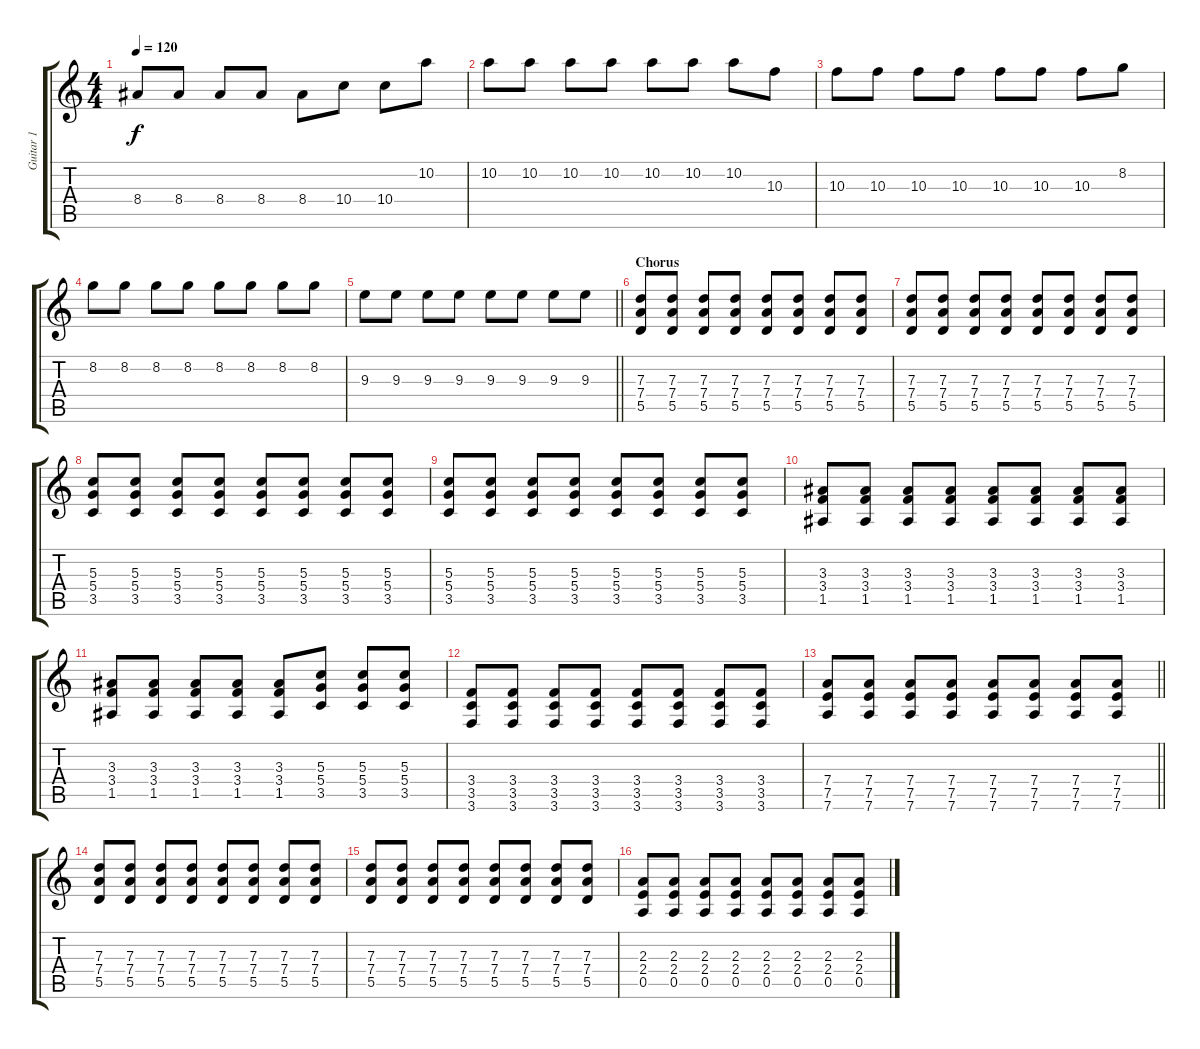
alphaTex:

\track ("Guitar 1" "Guitar 1") {instrument distortionguitar}
\staff {score tabs}
\tuning (E4 B3 G3 D3 A2 D2) {hide}
\ts (4 4)
\tempo 120
\clef g2
\ks c
8.4.8{dy f} 8.4.8 8.4.8 8.4.8 8.4.8 10.4.8 10.4.8 10.2.8 |
10.2.8 10.2.8 10.2.8 10.2.8 10.2.8 10.2.8 10.2.8 10.3.8 |
10.3.8 10.3.8 10.3.8 10.3.8 10.3.8 10.3.8 10.3.8 8.2.8 |
8.2.8 8.2.8 8.2.8 8.2.8 8.2.8 8.2.8 8.2.8 8.2.8 |
\barLineRight lightlight
9.3.8 9.3.8 9.3.8 9.3.8 9.3.8 9.3.8 9.3.8 9.3.8 |
\section ("" "Chorus")
(7.3 7.4 5.5).8 (7.3 7.4 5.5).8 (7.3 7.4 5.5).8 (7.3 7.4 5.5).8 (7.3 7.4 5.5).8 (7.3 7.4 5.5).8 (7.3 7.4 5.5).8 (7.3 7.4 5.5).8 |
(7.3 7.4 5.5).8 (7.3 7.4 5.5).8 (7.3 7.4 5.5).8 (7.3 7.4 5.5).8 (7.3 7.4 5.5).8 (7.3 7.4 5.5).8 (7.3 7.4 5.5).8 (7.3 7.4 5.5).8 |
(5.3 5.4 3.5).8 (5.3 5.4 3.5).8 (5.3 5.4 3.5).8 (5.3 5.4 3.5).8 (5.3 5.4 3.5).8 (5.3 5.4 3.5).8 (5.3 5.4 3.5).8 (5.3 5.4 3.5).8 |
(5.3 5.4 3.5).8 (5.3 5.4 3.5).8 (5.3 5.4 3.5).8 (5.3 5.4 3.5).8 (5.3 5.4 3.5).8 (5.3 5.4 3.5).8 (5.3 5.4 3.5).8 (5.3 5.4 3.5).8 |
(3.3 3.4 1.5).8 (3.3 3.4 1.5).8 (3.3 3.4 1.5).8 (3.3 3.4 1.5).8 (3.3 3.4 1.5).8 (3.3 3.4 1.5).8 (3.3 3.4 1.5).8 (3.3 3.4 1.5).8 |
(3.3 3.4 1.5).8 (3.3 3.4 1.5).8 (3.3 3.4 1.5).8 (3.3 3.4 1.5).8 (3.3 3.4 1.5).8 (5.3 5.4 3.5).8 (5.3 5.4 3.5).8 (5.3 5.4 3.5).8 |
(3.4 3.5 3.6).8 (3.4 3.5 3.6).8 (3.4 3.5 3.6).8 (3.4 3.5 3.6).8 (3.4 3.5 3.6).8 (3.4 3.5 3.6).8 (3.4 3.5 3.6).8 (3.4 3.5 3.6).8 |
\barLineRight lightlight
(7.4 7.5 7.6).8 (7.4 7.5 7.6).8 (7.4 7.5 7.6).8 (7.4 7.5 7.6).8 (7.4 7.5 7.6).8 (7.4 7.5 7.6).8 (7.4 7.5 7.6).8 (7.4 7.5 7.6).8 |
(7.3 7.4 5.5).8 (7.3 7.4 5.5).8 (7.3 7.4 5.5).8 (7.3 7.4 5.5).8 (7.3 7.4 5.5).8 (7.3 7.4 5.5).8 (7.3 7.4 5.5).8 (7.3 7.4 5.5).8 |
(7.3 7.4 5.5).8 (7.3 7.4 5.5).8 (7.3 7.4 5.5).8 (7.3 7.4 5.5).8 (7.3 7.4 5.5).8 (7.3 7.4 5.5).8 (7.3 7.4 5.5).8 (7.3 7.4 5.5).8 |
(2.3 2.4 0.5).8 (2.3 2.4 0.5).8 (2.3 2.4 0.5).8 (2.3 2.4 0.5).8 (2.3 2.4 0.5).8 (2.3 2.4 0.5).8 (2.3 2.4 0.5).8 (2.3 2.4 0.5).8
